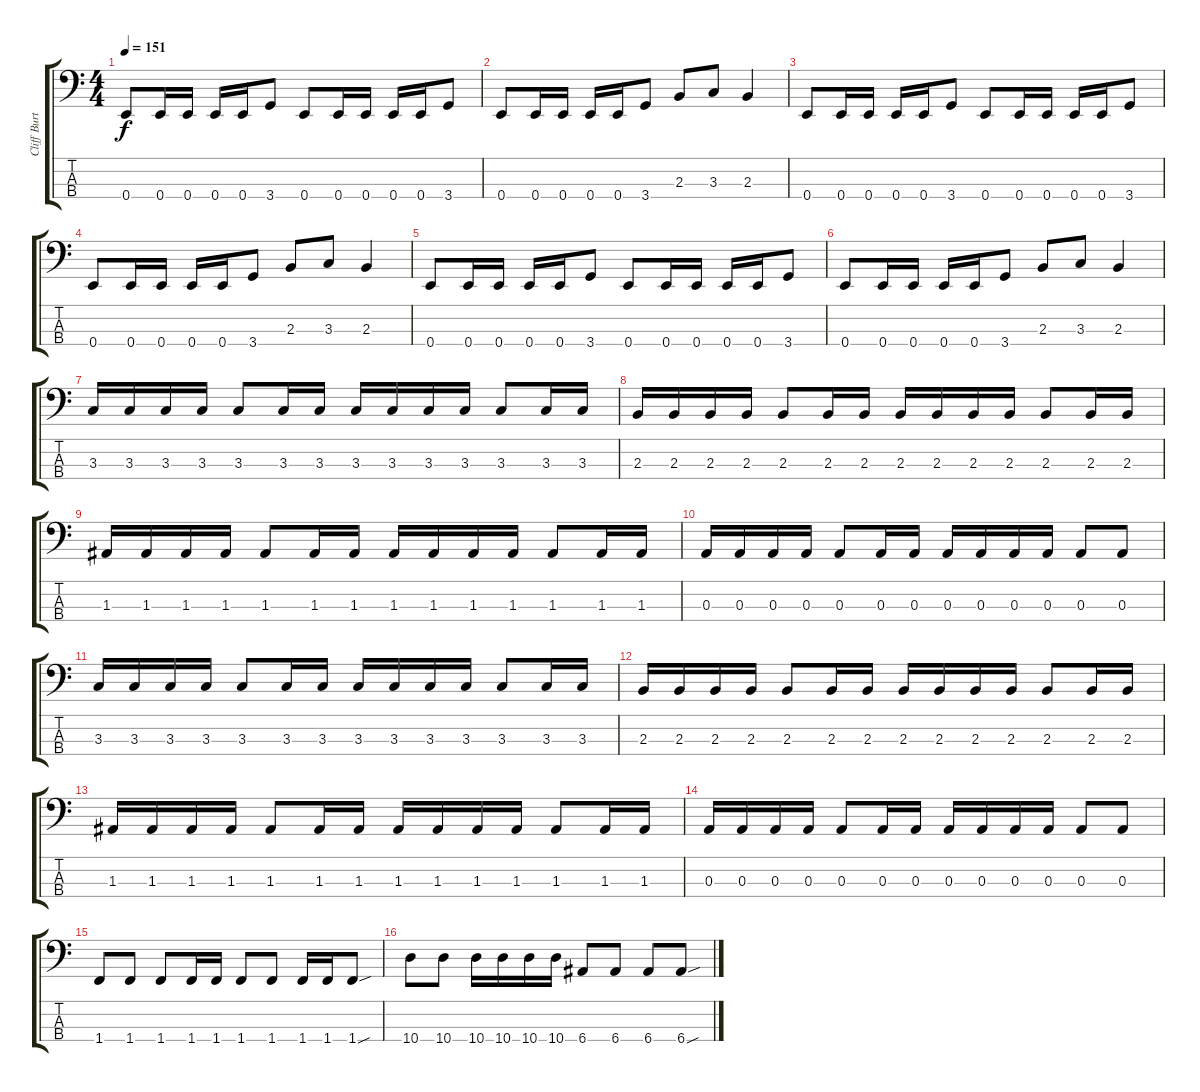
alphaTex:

\track ("Cliff Burton" "Cliff Burt") {instrument electricbassfinger}
\staff {score tabs}
\tuning (G2 D2 A1 E1) {hide}
\ts (4 4)
\tempo 151
\clef f4
\ks c
0.4.8{dy f} 0.4.16 0.4.16 0.4.16 0.4.16 3.4.8 0.4.8 0.4.16 0.4.16 0.4.16 0.4.16 3.4.8 |
0.4.8 0.4.16 0.4.16 0.4.16 0.4.16 3.4.8 2.3.8 3.3.8 2.3.4 |
0.4.8 0.4.16 0.4.16 0.4.16 0.4.16 3.4.8 0.4.8 0.4.16 0.4.16 0.4.16 0.4.16 3.4.8 |
0.4.8 0.4.16 0.4.16 0.4.16 0.4.16 3.4.8 2.3.8 3.3.8 2.3.4 |
0.4.8 0.4.16 0.4.16 0.4.16 0.4.16 3.4.8 0.4.8 0.4.16 0.4.16 0.4.16 0.4.16 3.4.8 |
0.4.8 0.4.16 0.4.16 0.4.16 0.4.16 3.4.8 2.3.8 3.3.8 2.3.4 |
3.3.16 3.3.16 3.3.16 3.3.16 3.3.8 3.3.16 3.3.16 3.3.16 3.3.16 3.3.16 3.3.16 3.3.8 3.3.16 3.3.16 |
2.3.16 2.3.16 2.3.16 2.3.16 2.3.8 2.3.16 2.3.16 2.3.16 2.3.16 2.3.16 2.3.16 2.3.8 2.3.16 2.3.16 |
1.3.16 1.3.16 1.3.16 1.3.16 1.3.8 1.3.16 1.3.16 1.3.16 1.3.16 1.3.16 1.3.16 1.3.8 1.3.16 1.3.16 |
0.3.16 0.3.16 0.3.16 0.3.16 0.3.8 0.3.16 0.3.16 0.3.16 0.3.16 0.3.16 0.3.16 0.3.8 0.3.8 |
3.3.16 3.3.16 3.3.16 3.3.16 3.3.8 3.3.16 3.3.16 3.3.16 3.3.16 3.3.16 3.3.16 3.3.8 3.3.16 3.3.16 |
2.3.16 2.3.16 2.3.16 2.3.16 2.3.8 2.3.16 2.3.16 2.3.16 2.3.16 2.3.16 2.3.16 2.3.8 2.3.16 2.3.16 |
1.3.16 1.3.16 1.3.16 1.3.16 1.3.8 1.3.16 1.3.16 1.3.16 1.3.16 1.3.16 1.3.16 1.3.8 1.3.16 1.3.16 |
0.3.16 0.3.16 0.3.16 0.3.16 0.3.8 0.3.16 0.3.16 0.3.16 0.3.16 0.3.16 0.3.16 0.3.8 0.3.8 |
1.4.8 1.4.8 1.4.8 1.4.16 1.4.16 1.4.8 1.4.8 1.4.16 1.4.16 1.4{sou}.8 |
10.4.8 10.4.8 10.4.16 10.4.16 10.4.16 10.4.16 6.4.8 6.4.8 6.4.8 6.4{sou}.8
